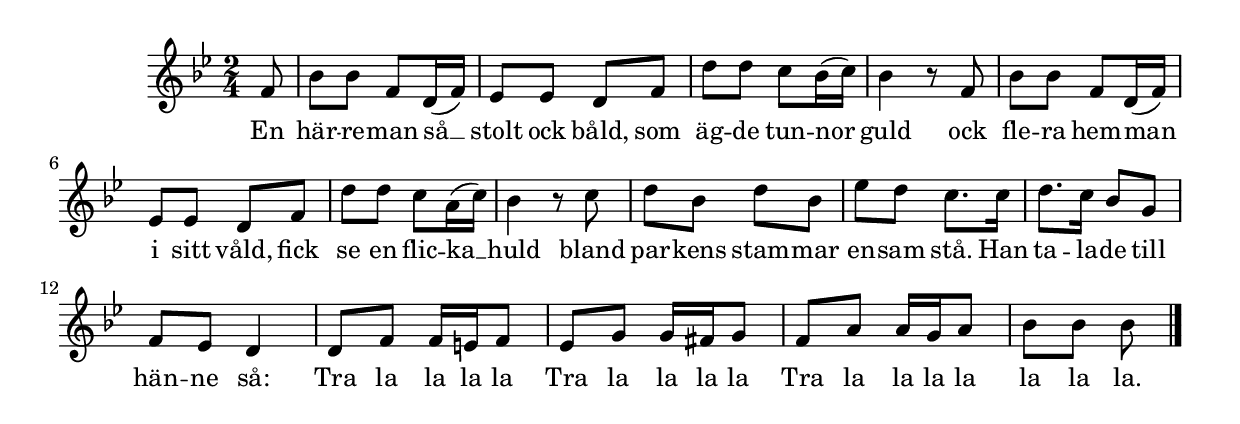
{
\time 2/4
\key bes \major

 \partial 8
 f'8  | 
 bes' bes' f' d'16-( f'-)  | 
 ees'8 ees' d' f'  | 
 d'' d'' c'' bes'16-( c''-)  | 
 bes'4 r8 f'  | 
 bes' bes' f' d'16-( f'-)  | 
 ees'8 ees' d' f'  | 
 d'' d'' c'' a'16-( c''-)  | 
 bes'4 r8 c''  | 
 d'' bes' d'' bes'  | 
 ees'' d'' c''8. c''16  | 
 d''8. c''16 bes'8 g'  | 
 f' ees' d'4  | 
 d'8 f' f'16 e' f'8  | 
 ees' g' g'16 fis' g'8  | 
 f' a' a'16 g' a'8  | 
 bes' bes' bes' \bar "|."
 }
 \addlyrics {
     En här -- re -- man så __ stolt ock båld, som äg -- de tun -- nor guld ock
     fle -- ra hem -- man i sitt våld, fick se en flic -- ka __ huld bland
     par -- kens stam -- mar en -- sam stå. Han ta -- la -- de till hän -- ne så:
     Tra la la la la Tra la la la la Tra la la la la la la la.
}
